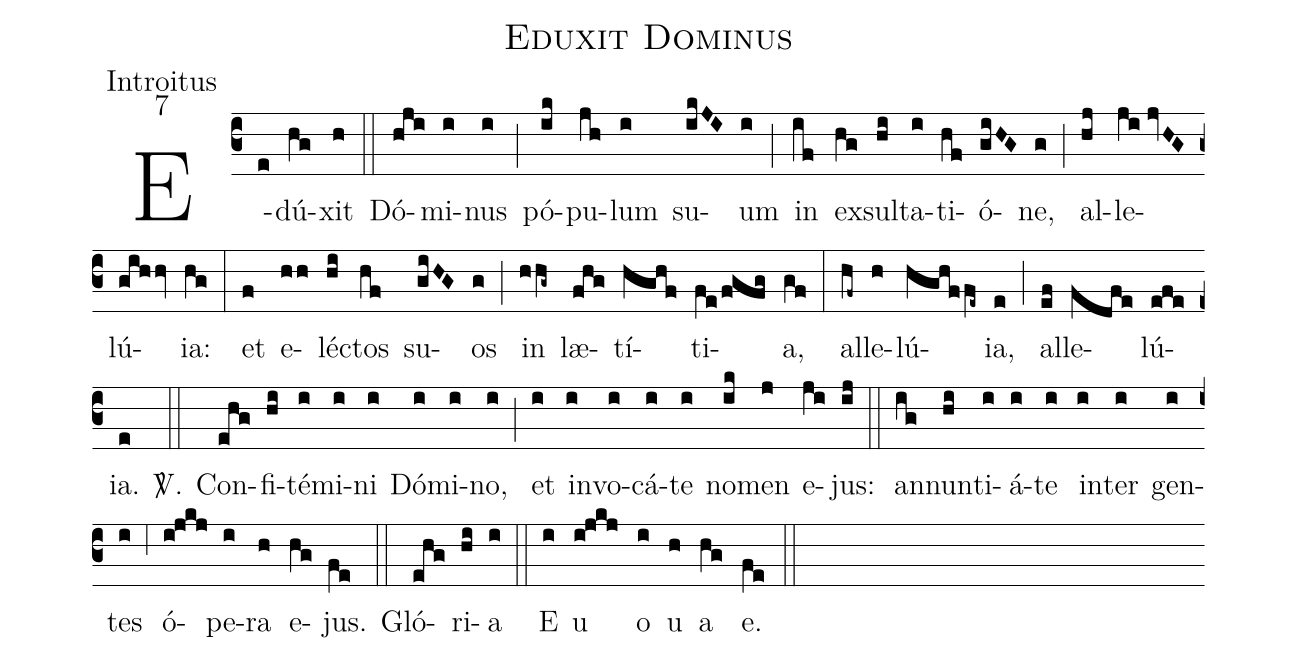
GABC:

name:Eduxit Dominus;
office-part:Introitus;
mode:7;
%%
(c3) E(e)dú(hg)xit(h) (::) Dó(hji)mi(i)nus(i) (;) pó(ik)pu(jh)lum(i) su(ikJI)um(i) (;) in(if) ex(hg)sul(hi)ta(i)ti(hf)ó(giHG)ne,(g) (;) al(hj)le(ji//jvHG)lú(gihhv)ia:(hg) (:) et(f) e(hh)lé(hi)ctos(hf) su(giHG)os(g) (;) in(hhg~) læ(fhg)tí(hghf)ti(fe/fgfg)a,(gf) (:) al(hf~)le(h)lú(hghffe~)ia,(e) (;) al(ef)le(fdfe)lú(efe)ia.(e) <sp>V/</sp>.(::) Con(ehg)fi(hi)té(i)mi(i)ni(i) Dó(i)mi(i)no,(i) (;) et(i) in(i)vo(i)cá(i)te(i) no(ik)men(j) e(ji)jus:(ij) (::) an(ig)nun(hi)ti(i)á(i)te(i) in(i)ter(i) gen(i)tes(i) (;6) ó(i!jkj)pe(i)ra(h) e(hg)jus.(fe) (::) Gló(ehg)ri(hi)a(i) (::) E(i) u(i!jkj) o(i) u(h) a(hg) e.(fe) (::)
